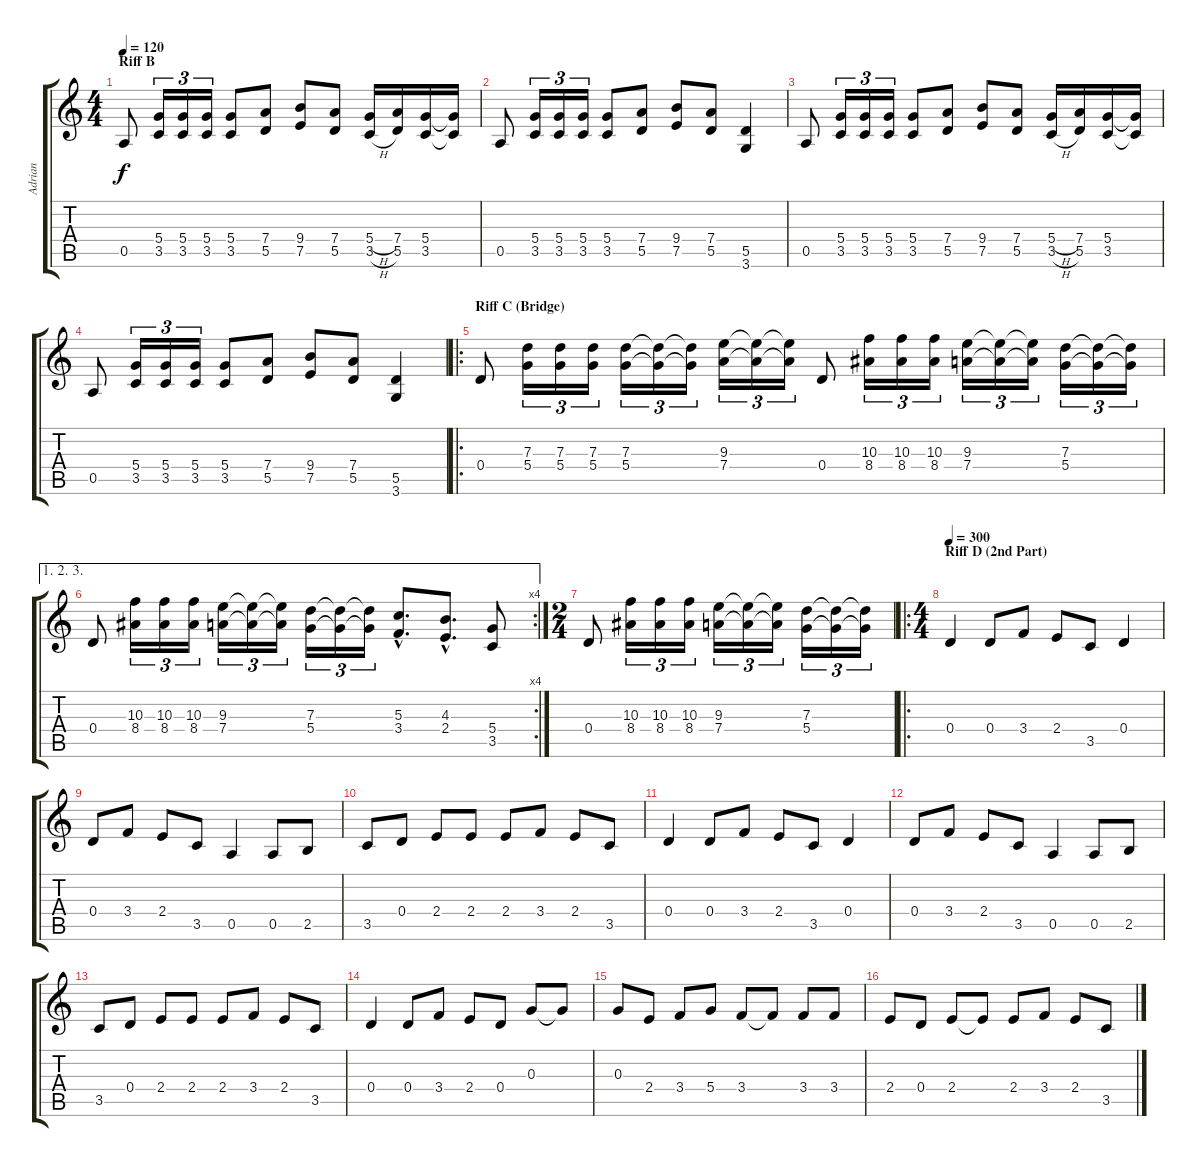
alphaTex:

\track ("Adrian" "Adrian") {instrument distortionguitar}
\staff {score tabs}
\tuning (E4 B3 G3 D3 A2 E2) {hide}
\ts (4 4)
\section ("" "Riff B")
\tempo 120
\clef g2
\ks c
0.5.8{dy f} (5.4 3.5).16{tu (3 2)} (5.4 3.5).16{tu (3 2)} (5.4 3.5).16{tu (3 2)} (5.4 3.5).8 (7.4 5.5).8 (9.4 7.5).8 (7.4 5.5).8 (5.4{h} 3.5{h}).16 (7.4 5.5).16 (5.4 3.5).16 (5.4{t} 3.5{t}).16 |
0.5.8 (5.4 3.5).16{tu (3 2)} (5.4 3.5).16{tu (3 2)} (5.4 3.5).16{tu (3 2)} (5.4 3.5).8 (7.4 5.5).8 (9.4 7.5).8 (7.4 5.5).8 (5.5 3.6).4 |
0.5.8 (5.4 3.5).16{tu (3 2)} (5.4 3.5).16{tu (3 2)} (5.4 3.5).16{tu (3 2)} (5.4 3.5).8 (7.4 5.5).8 (9.4 7.5).8 (7.4 5.5).8 (5.4{h} 3.5{h}).16 (7.4 5.5).16 (5.4 3.5).16 (5.4{t} 3.5{t}).16 |
0.5.8 (5.4 3.5).16{tu (3 2)} (5.4 3.5).16{tu (3 2)} (5.4 3.5).16{tu (3 2)} (5.4 3.5).8 (7.4 5.5).8 (9.4 7.5).8 (7.4 5.5).8 (5.5 3.6).4 |
\ro
\section ("" "Riff C (Bridge)")
0.4.8 (7.3 5.4).16{tu (3 2)} (7.3 5.4).16{tu (3 2)} (7.3 5.4).16{tu (3 2)} (7.3 5.4).16{tu (3 2)} (7.3{t} 5.4{t}).16{tu (3 2)} (7.3{t} 5.4{t}).16{tu (3 2)} (9.3 7.4).16{tu (3 2)} (9.3{t} 7.4{t}).16{tu (3 2)} (9.3{t} 7.4{t}).16{tu (3 2)} 0.4.8 (10.3 8.4).16{tu (3 2)} (10.3 8.4).16{tu (3 2)} (10.3 8.4).16{tu (3 2)} (9.3 7.4).16{tu (3 2)} (9.3{t} 7.4{t}).16{tu (3 2)} (9.3{t} 7.4{t}).16{tu (3 2)} (7.3 5.4).16{tu (3 2)} (7.3{t} 5.4{t}).16{tu (3 2)} (7.3{t} 5.4{t}).16{tu (3 2)} |
\ae (1 2 3)
\rc 4
0.4.8 (10.3 8.4).16{tu (3 2)} (10.3 8.4).16{tu (3 2)} (10.3 8.4).16{tu (3 2)} (9.3 7.4).16{tu (3 2)} (9.3{t} 7.4{t}).16{tu (3 2)} (9.3{t} 7.4{t}).16{tu (3 2)} (7.3 5.4).16{tu (3 2)} (7.3{t} 5.4{t}).16{tu (3 2)} (7.3{t} 5.4{t}).16{tu (3 2)} (5.3{hac} 3.4{hac}).8{d} (4.3{hac} 2.4{hac}).8{d} (5.4 3.5).8 |
\ts (2 4)
0.4.8 (10.3 8.4).16{tu (3 2)} (10.3 8.4).16{tu (3 2)} (10.3 8.4).16{tu (3 2)} (9.3 7.4).16{tu (3 2)} (9.3{t} 7.4{t}).16{tu (3 2)} (9.3{t} 7.4{t}).16{tu (3 2)} (7.3 5.4).16{tu (3 2)} (7.3{t} 5.4{t}).16{tu (3 2)} (7.3{t} 5.4{t}).16{tu (3 2)} |
\ro
\ts (4 4)
\section ("" "Riff D (2nd Part)")
\tempo 300
0.4.4 0.4.8 3.4.8 2.4.8 3.5.8 0.4.4 |
0.4.8 3.4.8 2.4.8 3.5.8 0.5.4 0.5.8 2.5.8 |
3.5.8 0.4.8 2.4.8 2.4.8 2.4.8 3.4.8 2.4.8 3.5.8 |
0.4.4 0.4.8 3.4.8 2.4.8 3.5.8 0.4.4 |
0.4.8 3.4.8 2.4.8 3.5.8 0.5.4 0.5.8 2.5.8 |
3.5.8 0.4.8 2.4.8 2.4.8 2.4.8 3.4.8 2.4.8 3.5.8 |
0.4.4 0.4.8 3.4.8 2.4.8 0.4.8 0.3.8 0.3{t}.8 |
0.3.8 2.4.8 3.4.8 5.4.8 3.4.8 3.4{t}.8 3.4.8 3.4.8 |
2.4.8 0.4.8 2.4.8 2.4{t}.8 2.4.8 3.4.8 2.4.8 3.5.8
